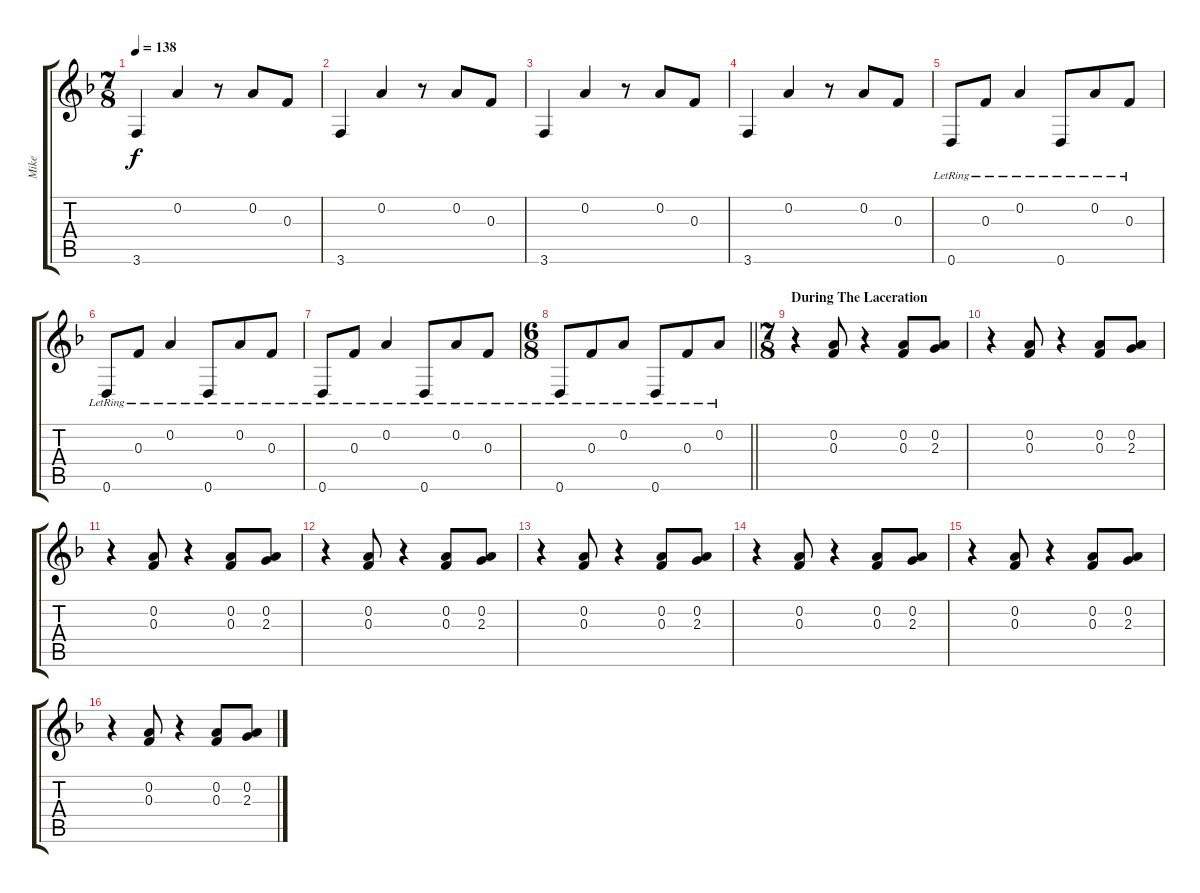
\track ("Mike" "Mike") {instrument distortionguitar}
\staff {score tabs}
\tuning (D4 A3 F3 C3 G2 D2) {hide}
\ts (7 8)
\tempo 138
\clef g2
\ks f
3.6.4{dy f} 0.2.4 r.8 0.2.8 0.3.8 |
3.6.4 0.2.4 r.8 0.2.8 0.3.8 |
3.6.4 0.2.4 r.8 0.2.8 0.3.8 |
3.6.4 0.2.4 r.8 0.2.8 0.3.8 |
0.6{lr}.8 0.3{lr}.8 0.2{lr}.4 0.6{lr}.8 0.2{lr}.8 0.3{lr}.8 |
0.6{lr}.8 0.3{lr}.8 0.2{lr}.4 0.6{lr}.8 0.2{lr}.8 0.3{lr}.8 |
0.6{lr}.8 0.3{lr}.8 0.2{lr}.4 0.6{lr}.8 0.2{lr}.8 0.3{lr}.8 |
\ts (6 8)
\barLineRight lightlight
0.6{lr}.8 0.3{lr}.8 0.2{lr}.8 0.6{lr}.8 0.3{lr}.8 0.2{lr}.8 |
\ts (7 8)
\section ("" "During The Laceration")
r.4 (0.2 0.3).8{instrument distortionguitar} r.4 (0.2 0.3).8 (0.2 2.3).8 |
r.4 (0.2 0.3).8 r.4 (0.2 0.3).8 (0.2 2.3).8 |
r.4 (0.2 0.3).8 r.4 (0.2 0.3).8 (0.2 2.3).8 |
r.4 (0.2 0.3).8 r.4 (0.2 0.3).8 (0.2 2.3).8 |
r.4 (0.2 0.3).8 r.4 (0.2 0.3).8 (0.2 2.3).8 |
r.4 (0.2 0.3).8 r.4 (0.2 0.3).8 (0.2 2.3).8 |
r.4 (0.2 0.3).8 r.4 (0.2 0.3).8 (0.2 2.3).8 |
r.4 (0.2 0.3).8 r.4 (0.2 0.3).8 (0.2 2.3).8
